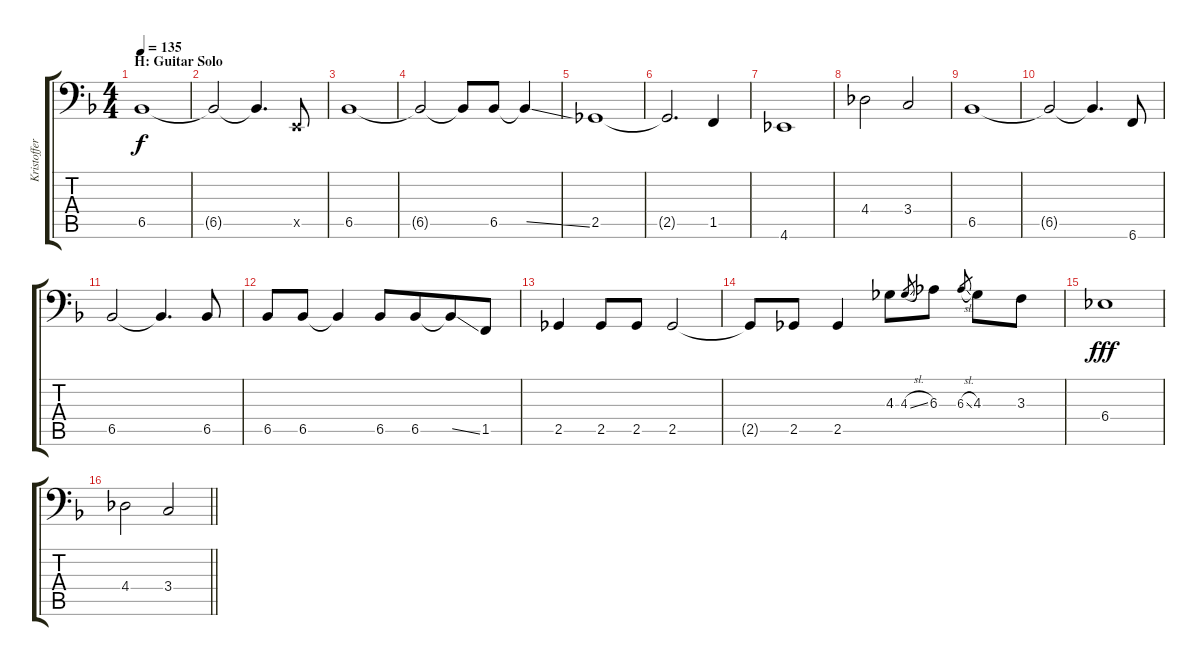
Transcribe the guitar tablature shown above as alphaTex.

\track ("Kristoffer Gildenlöw" "Kristoffer") {instrument electricbasspick}
\staff {score tabs}
\tuning (C3 G2 D2 A1 E1 B0) {hide}
\ts (4 4)
\section ("" "H: Guitar Solo")
\tempo 135
\clef f4
\ks dminor
6.5.1{dy f} |
6.5{t}.2 6.5{t}.4{d} 0.5{x}.8 |
6.5.1 |
6.5{t}.2 6.5{t}.8 6.5.8 6.5{ss t}.4 |
2.5.1 |
2.5{t}.2{d} 1.5.4 |
4.6.1 |
4.4.2 3.4.2 |
6.5.1 |
6.5{t}.2 6.5{t}.4{d} 6.6.8 |
6.5.2 6.5{t}.4{d} 6.5.8 |
6.5.8 6.5.8 6.5{t}.4 6.5.8 6.5.8{beam merge} 6.5{ss t}.8 1.5.8 |
2.5.4 2.5.8 2.5.8 2.5.2 |
2.5{t}.8 2.5.8 2.5.4 4.3.8 4.3{sl}.8{gr} 6.3.8 6.3{sl}.8{gr beam merge} 4.3.8 3.3.8 |
6.4.1{dy fff} |
\barLineRight lightlight
4.4.2 3.4.2
